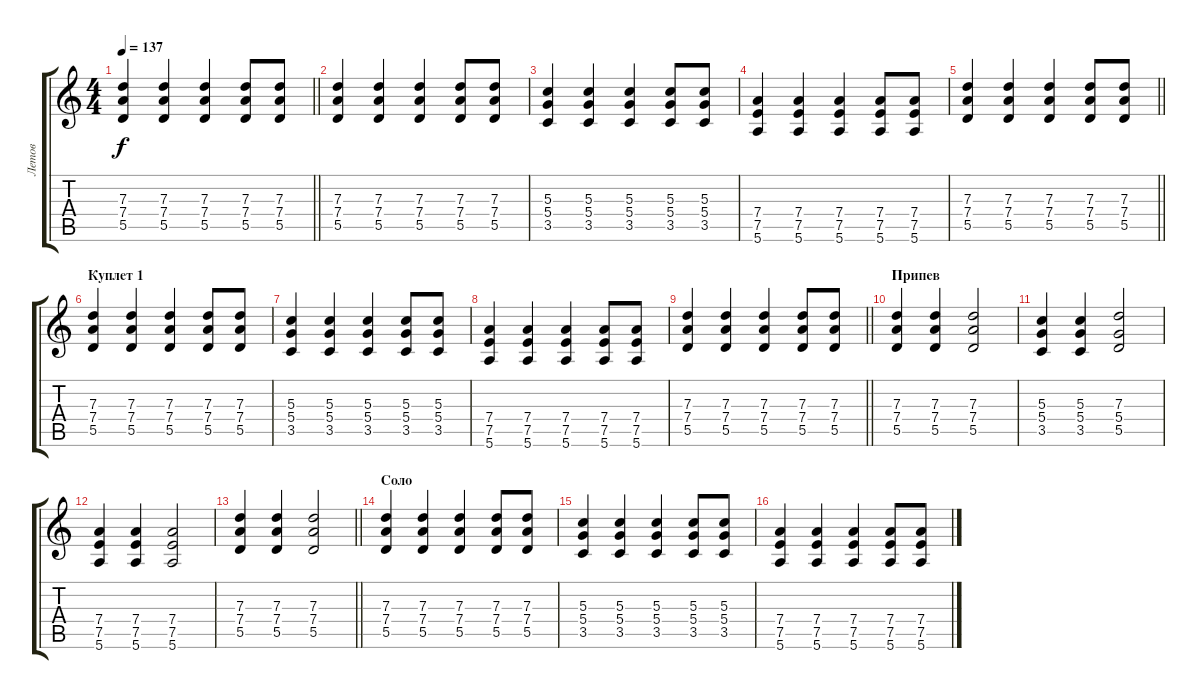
\track ("Летов" "Летов") {instrument distortionguitar}
\staff {score tabs}
\tuning (E4 B3 G3 D3 A2 E2) {hide}
\ts (4 4)
\tempo 137
\clef g2
\barLineRight lightlight
\ks c
(7.3 7.4 5.5).4{dy f} (7.3 7.4 5.5).4 (7.3 7.4 5.5).4 (7.3 7.4 5.5).8 (7.3 7.4 5.5).8 |
(7.3 7.4 5.5).4 (7.3 7.4 5.5).4 (7.3 7.4 5.5).4 (7.3 7.4 5.5).8 (7.3 7.4 5.5).8 |
(5.3 5.4 3.5).4 (5.3 5.4 3.5).4 (5.3 5.4 3.5).4 (5.3 5.4 3.5).8 (5.3 5.4 3.5).8 |
(7.4 7.5 5.6).4 (7.4 7.5 5.6).4 (7.4 7.5 5.6).4 (7.4 7.5 5.6).8 (7.4 7.5 5.6).8 |
\barLineRight lightlight
(7.3 7.4 5.5).4 (7.3 7.4 5.5).4 (7.3 7.4 5.5).4 (7.3 7.4 5.5).8 (7.3 7.4 5.5).8 |
\section ("" "Куплет 1")
(7.3 7.4 5.5).4 (7.3 7.4 5.5).4 (7.3 7.4 5.5).4 (7.3 7.4 5.5).8 (7.3 7.4 5.5).8 |
(5.3 5.4 3.5).4 (5.3 5.4 3.5).4 (5.3 5.4 3.5).4 (5.3 5.4 3.5).8 (5.3 5.4 3.5).8 |
(7.4 7.5 5.6).4 (7.4 7.5 5.6).4 (7.4 7.5 5.6).4 (7.4 7.5 5.6).8 (7.4 7.5 5.6).8 |
\barLineRight lightlight
(7.3 7.4 5.5).4 (7.3 7.4 5.5).4 (7.3 7.4 5.5).4 (7.3 7.4 5.5).8 (7.3 7.4 5.5).8 |
\section ("" "Припев")
(7.3 7.4 5.5).4 (7.3 7.4 5.5).4 (7.3 7.4 5.5).2 |
(5.3 5.4 3.5).4 (5.3 5.4 3.5).4 (7.3 5.4 5.5).2 |
(7.4 7.5 5.6).4 (7.4 7.5 5.6).4 (7.4 7.5 5.6).2 |
\barLineRight lightlight
(7.3 7.4 5.5).4 (7.3 7.4 5.5).4 (7.3 7.4 5.5).2 |
\section ("" "Соло")
(7.3 7.4 5.5).4 (7.3 7.4 5.5).4 (7.3 7.4 5.5).4 (7.3 7.4 5.5).8 (7.3 7.4 5.5).8 |
(5.3 5.4 3.5).4 (5.3 5.4 3.5).4 (5.3 5.4 3.5).4 (5.3 5.4 3.5).8 (5.3 5.4 3.5).8 |
(7.4 7.5 5.6).4 (7.4 7.5 5.6).4 (7.4 7.5 5.6).4 (7.4 7.5 5.6).8 (7.4 7.5 5.6).8
